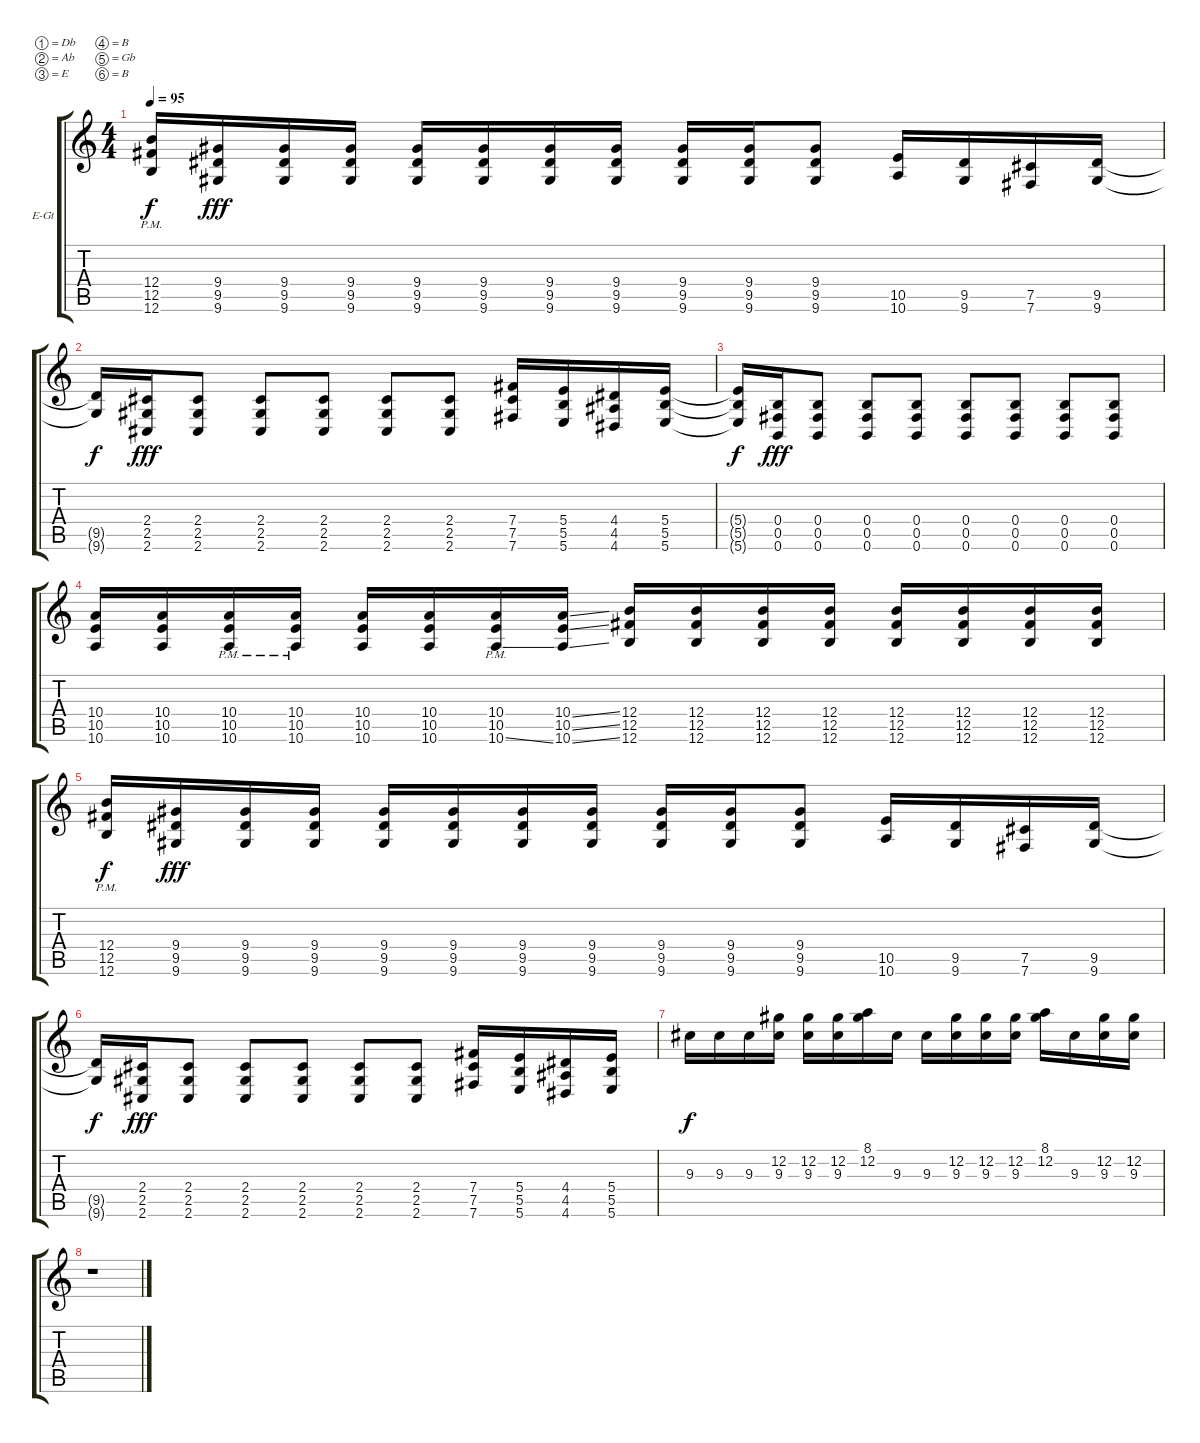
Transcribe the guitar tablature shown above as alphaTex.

\defaultSystemsLayout 4
\bracketExtendMode groupsimilarinstruments
\firstSystemTrackNameOrientation horizontal
\otherSystemsTrackNameOrientation horizontal
\track ("Electric Guitar" "E-Gt") {instrument overdrivenguitar}
\staff {score tabs}
\tuning (Db4 Ab3 E3 B2 Gb2 B1)
\ts (4 4)
\tempo 95
\clef g2
\ks c
(12.4{pm} 12.5{pm} 12.6{pm}).16{dy f} (9.4 9.5 9.6).16{dy fff} (9.4 9.5 9.6).16 (9.4 9.5 9.6).16 (9.4 9.5 9.6).16 (9.4 9.5 9.6).16 (9.4 9.5 9.6).16 (9.4 9.5 9.6).16 (9.4 9.5 9.6).16 (9.4 9.5 9.6).16 (9.4 9.5 9.6).8 (10.5 10.6).16 (9.5 9.6).16 (7.5 7.6).16 (9.5 9.6).16 |
(9.5{t} 9.6{t}).16{dy f} (2.4 2.5 2.6).16{dy fff} (2.4 2.5 2.6).8 (2.4 2.5 2.6).8 (2.4 2.5 2.6).8 (2.4 2.5 2.6).8 (2.4 2.5 2.6).8 (7.4 7.5 7.6).16 (5.4 5.5 5.6).16 (4.4 4.5 4.6).16 (5.4 5.5 5.6).16 |
(5.4{t} 5.5{t} 5.6{t}).16{dy f} (0.4 0.5 0.6).16{dy fff} (0.4 0.5 0.6).8 (0.4 0.5 0.6).8 (0.4 0.5 0.6).8 (0.4 0.5 0.6).8 (0.4 0.5 0.6).8 (0.4 0.5 0.6).8 (0.4 0.5 0.6).8 |
(10.4 10.5 10.6).16 (10.4 10.5 10.6).16 (10.4{pm} 10.5{pm} 10.6{pm}).16 (10.4{pm} 10.5{pm} 10.6{pm}).16 (10.4 10.5 10.6).16 (10.4 10.5 10.6).16 (10.4{pm} 10.5{pm} 10.6{ss pm}).16 (10.4{ss} 10.5{ss} 10.6{ss}).16 (12.4 12.5 12.6).16 (12.4 12.5 12.6).16 (12.4 12.5 12.6).16 (12.4 12.5 12.6).16 (12.4 12.5 12.6).16 (12.4 12.5 12.6).16 (12.4 12.5 12.6).16 (12.4 12.5 12.6).16 |
(12.4{pm} 12.5{pm} 12.6{pm}).16{dy f} (9.4 9.5 9.6).16{dy fff} (9.4 9.5 9.6).16 (9.4 9.5 9.6).16 (9.4 9.5 9.6).16 (9.4 9.5 9.6).16 (9.4 9.5 9.6).16 (9.4 9.5 9.6).16 (9.4 9.5 9.6).16 (9.4 9.5 9.6).16 (9.4 9.5 9.6).8 (10.5 10.6).16 (9.5 9.6).16 (7.5 7.6).16 (9.5 9.6).16 |
(9.5{t} 9.6{t}).16{dy f} (2.4 2.5 2.6).16{dy fff} (2.4 2.5 2.6).8 (2.4 2.5 2.6).8 (2.4 2.5 2.6).8 (2.4 2.5 2.6).8 (2.4 2.5 2.6).8 (7.4 7.5 7.6).16 (5.4 5.5 5.6).16 (4.4 4.5 4.6).16 (5.4 5.5 5.6).16 |
9.3.16{dy f} 9.3.16 9.3.16 (12.2 9.3).16 (12.2 9.3).16 (12.2 9.3).16 (8.1 12.2).16 9.3.16 9.3.16 (12.2 9.3).16 (12.2 9.3).16 (12.2 9.3).16 (8.1 12.2).16 9.3.16 (12.2 9.3).16 (12.2 9.3).16 |
r.1
